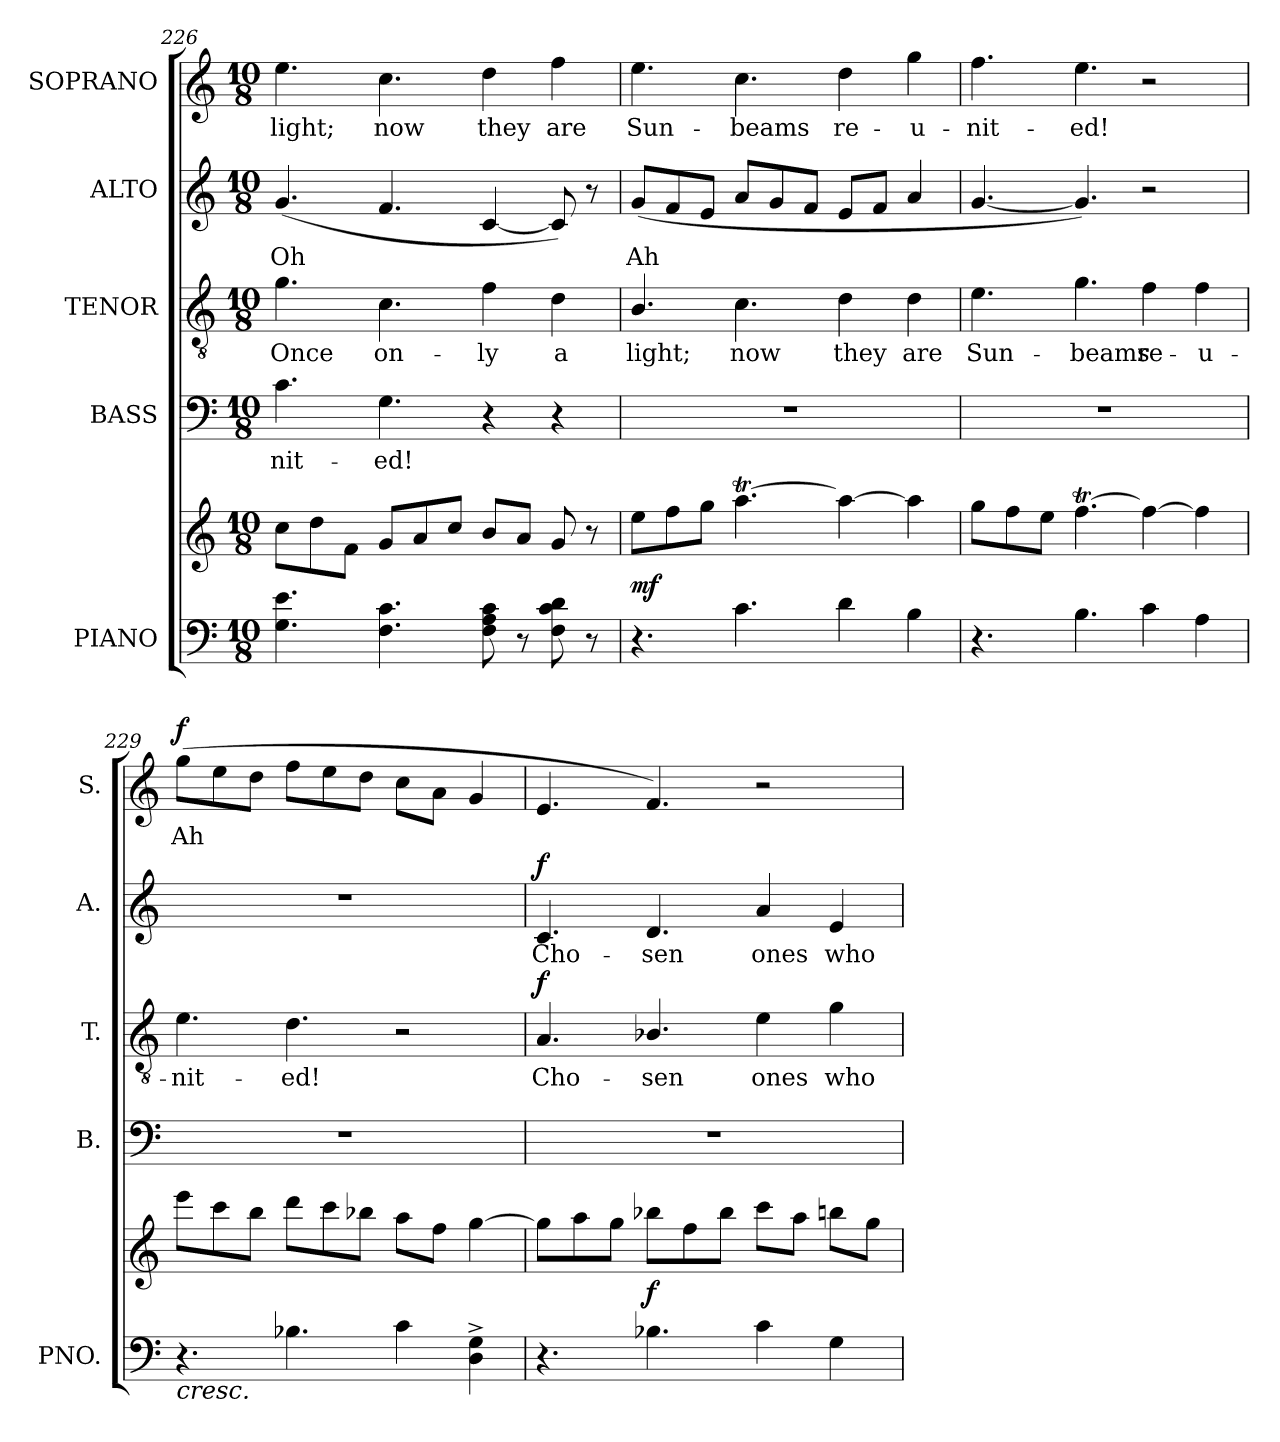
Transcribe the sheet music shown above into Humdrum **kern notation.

**kern	**kern	**dynam	**kern	**text	**kern	**text	**dynam	**kern	**text	**dynam	**kern	**text	**dynam
*part5	*part5	*part5	*part4	*part4	*part3	*part3	*part3	*part2	*part2	*part2	*part1	*part1	*part1
*staff6	*staff5	*staff5/6	*staff4	*staff4	*staff3	*staff3	*staff3	*staff2	*staff2	*staff2	*staff1	*staff1	*staff1
*I"PIANO	*	*	*I"BASS	*	*I"TENOR	*	*	*I"ALTO	*	*	*I"SOPRANO	*	*
*I'PNO.	*	*	*I'B.	*	*I'T.	*	*	*I'A.	*	*	*I'S.	*	*
*clefF4	*clefG2	*	*clefF4	*	*clefGv2	*	*	*clefG2	*	*	*clefG2	*	*
*	*	*	*	*	*ITrd7c12	*	*	*	*	*	*	*	*
*k[]	*k[]	*	*k[]	*	*k[]	*	*	*k[]	*	*	*k[]	*	*
*C:	*C:	*	*C:	*	*C:	*	*	*C:	*	*	*C:	*	*
*M10/8	*M10/8	*	*M10/8	*	*M10/8	*	*	*M10/8	*	*	*M10/8	*	*
=226	=226	=226	=226	=226	=226	=226	=226	=226	=226	=226	=226	=226	=226
!	!	!	!	!LO:LY:b:color=#000000	!	!	!	!	!	!	!	!	!
!	!	!	!	!	!	!LO:LY:b:color=#000000	!	!	!	!	!	!	!
!	!	!	!	!	!	!	!	!	!LO:LY:b:color=#000000	!	!	!	!
!	!	!	!	!	!	!	!	!	!	!	!	!LO:LY:b:color=#000000	!
4.Gi\ 4.ei	8cci\L	.	4.ci\	-nit-	4.Gi\	Once	.	(4.gi/	Oh	.	4.eei\	light;	.
.	8ddi\	.	.	.	.	.	.	.	.	.	.	.	.
.	8fi\J	.	.	.	.	.	.	.	.	.	.	.	.
!	!	!	!	!LO:LY:b:color=#000000	!	!	!	!	!	!	!	!	!
!	!	!	!	!	!	!LO:LY:b:color=#000000	!	!	!	!	!	!	!
!	!	!	!	!	!	!	!	!	!	!	!	!LO:LY:b:color=#000000	!
4.Fi\ 4.ci	8gi/L	.	4.Gi\	-ed!	4.Ci\	on-	.	4.fi/	.	.	4.cci\	now	.
.	8ai/	.	.	.	.	.	.	.	.	.	.	.	.
.	8cci/J	.	.	.	.	.	.	.	.	.	.	.	.
!	!	!	!	!	!	!LO:LY:b:color=#000000	!	!	!	!	!	!	!
!	!	!	!	!	!	!	!	!	!	!	!	!LO:LY:b:color=#000000	!
8Fi\ 8Ai 8ci	8bi/L	.	4r	.	4Fi\	-ly	.	[4ci/	.	.	4ddi\	they	.
8r	8ai/J	.	.	.	.	.	.	.	.	.	.	.	.
!	!	!	!	!	!	!LO:LY:b:color=#000000	!	!	!	!	!	!	!
!	!	!	!	!	!	!	!	!	!	!	!	!LO:LY:b:color=#000000	!
8Fi\ 8ci 8di	8gi/	.	4r	.	4Di\	a	.	8ci/])	.	.	4ffi\	are	.
8r	8r	.	.	.	.	.	.	8r	.	.	.	.	.
=227	=227	=227	=227	=227	=227	=227	=227	=227	=227	=227	=227	=227	=227
!	!	!	!LO:N:vis=1	!	!	!	!	!	!	!	!	!	!
!	!	!	!	!	!	!LO:LY:b:color=#000000	!	!	!	!	!	!	!
!	!	!	!	!	!	!	!	!	!LO:LY:b:color=#000000	!	!	!	!
!	!	!	!	!	!	!	!	!	!	!	!	!LO:LY:b:color=#000000	!
4.r	8eei\L	mf	4%5r	.	4.BBi/	light;	.	(8gi/L	Ah	.	4.eei\	Sun-	.
.	8ffi\	.	.	.	.	.	.	8fi/	.	.	.	.	.
.	8ggi\J	.	.	.	.	.	.	8ei/J	.	.	.	.	.
!	!	!	!	!	!	!LO:LY:b:color=#000000	!	!	!	!	!	!	!
!	!	!	!	!	!	!	!	!	!	!	!	!LO:LY:b:color=#000000	!
4.ci\	[4.aaTi\	.	.	.	4.Ci\	now	.	8ai/L	.	.	4.cci\	-beams	.
.	.	.	.	.	.	.	.	8gi/	.	.	.	.	.
.	.	.	.	.	.	.	.	8fi/J	.	.	.	.	.
!	!	!	!	!	!	!LO:LY:b:color=#000000	!	!	!	!	!	!	!
!	!	!	!	!	!	!	!	!	!	!	!	!LO:LY:b:color=#000000	!
4di\	4aai\_	.	.	.	4Di\	they	.	8ei/L	.	.	4ddi\	re-	.
.	.	.	.	.	.	.	.	8fi/J	.	.	.	.	.
!	!	!	!	!	!	!LO:LY:b:color=#000000	!	!	!	!	!	!	!
!	!	!	!	!	!	!	!	!	!	!	!	!LO:LY:b:color=#000000	!
4Bi\	4aai\]	.	.	.	4Di\	are	.	4ai/	.	.	4ggi\	-u-	.
=228	=228	=228	=228	=228	=228	=228	=228	=228	=228	=228	=228	=228	=228
!	!	!	!LO:N:vis=1	!	!	!	!	!	!	!	!	!	!
!	!	!	!	!	!	!LO:LY:b:color=#000000	!	!	!	!	!	!	!
!	!	!	!	!	!	!	!	!	!	!	!	!LO:LY:b:color=#000000	!
4.r	8ggi\L	.	4%5r	.	4.Ei\	Sun-	.	[4.gi/	.	.	4.ffi\	-nit-	.
.	8ffi\	.	.	.	.	.	.	.	.	.	.	.	.
.	8eei\J	.	.	.	.	.	.	.	.	.	.	.	.
!	!	!	!	!	!	!LO:LY:b:color=#000000	!	!	!	!	!	!	!
!	!	!	!	!	!	!	!	!	!	!	!	!LO:LY:b:color=#000000	!
4.Bi\	[4.ffTi\	.	.	.	4.Gi\	-beams	.	4.gi/])	.	.	4.eei\	-ed!	.
!	!	!	!	!	!	!LO:LY:b:color=#000000	!	!	!	!	!	!	!
4ci\	4ffi\_	.	.	.	4Fi\	re-	.	2r	.	.	2r	.	.
!	!	!	!	!	!	!LO:LY:b:color=#000000	!	!	!	!	!	!	!
4Ai\	4ffi\]	.	.	.	4Fi\	-u-	.	.	.	.	.	.	.
!!LO:LB:g=z
=229	=229	=229	=229	=229	=229	=229	=229	=229	=229	=229	=229	=229	=229
!	!	!LO:HP:b=2	!LO:N:vis=1	!	!	!	!	!	!	!	!	!	!
!	!	!	!	!	!	!LO:LY:b:color=#000000	!	!LO:N:vis=1	!	!	!	!	!
!	!	!	!	!	!	!	!	!	!	!	!	!LO:LY:b:color=#000000	!
4.r	8eeei\L	<	4%5r	.	4.Ei\	-nit-	.	4%5r	.	.	(8ggi\L	Ah	f
.	8ccci\	.	.	.	.	.	.	.	.	.	8eei\	.	.
.	8bbi\J	.	.	.	.	.	.	.	.	.	8ddi\J	.	.
!	!	!	!	!	!	!LO:LY:b:color=#000000	!	!	!	!	!	!	!
4.B-Xi\	8dddi\L	.	.	.	4.Di\	-ed!	.	.	.	.	8ffi\L	.	.
.	8ccci\	.	.	.	.	.	.	.	.	.	8eei\	.	.
.	8bb-Xi\J	.	.	.	.	.	.	.	.	.	8ddi\J	.	.
4ci\	8aai\L	.	.	.	2r	.	.	.	.	.	8cci\L	.	.
.	8ffi\J	.	.	.	.	.	.	.	.	.	8ai\J	.	.
4Di\^ 4Gi^	[4ggi\	.	.	.	.	.	.	.	.	.	4gi/	.	.
=230	=230	=230	=230	=230	=230	=230	=230	=230	=230	=230	=230	=230	=230
!	!	!	!LO:N:vis=1	!	!	!	!	!	!	!	!	!	!
!	!	!	!	!	!	!LO:LY:b:color=#000000	!	!	!	!	!	!	!
!	!	!	!	!	!	!	!	!	!LO:LY:b:color=#000000	!	!	!	!
4.r	8ggi\L]	.	4%5r	.	4.AAi/	Cho-	f	4.ci/	Cho-	f	4.ei/	.	.
.	8aai\	.	.	.	.	.	.	.	.	.	.	.	.
.	8ggi\J	.	.	.	.	.	.	.	.	.	.	.	.
!	!	!	!	!	!	!LO:LY:b:color=#000000	!	!	!	!	!	!	!
!	!	!	!	!	!	!	!	!	!LO:LY:b:color=#000000	!	!	!	!
4.B-Xi\	8bb-Xi\L	f	.	.	4.BB-Xi/	-sen	.	4.di/	-sen	.	4.fi/)	.	.
.	8ffi\	.	.	.	.	.	.	.	.	.	.	.	.
.	8bb-i\J	.	.	.	.	.	.	.	.	.	.	.	.
!	!	!	!	!	!	!LO:LY:b:color=#000000	!	!	!	!	!	!	!
!	!	!	!	!	!	!	!	!	!LO:LY:b:color=#000000	!	!	!	!
4ci\	8ccci\L	.	.	.	4Ei\	ones	.	4ai/	ones	.	2r	.	.
.	8aai\J	.	.	.	.	.	.	.	.	.	.	.	.
!	!	!	!	!	!	!LO:LY:b:color=#000000	!	!	!	!	!	!	!
!	!	!	!	!	!	!	!	!	!LO:LY:b:color=#000000	!	!	!	!
4Gi\	8bbni\L	.	.	.	4Gi\	who	.	4ei/	who	.	.	.	.
.	8ggi\J	.	.	.	.	.	.	.	.	.	.	.	.
.	.	[	.	.	.	.	.	.	.	.	.	.	.
=	=	=	=	=	=	=	=	=	=	=	=	=	=
*-	*-	*-	*-	*-	*-	*-	*-	*-	*-	*-	*-	*-	*-
